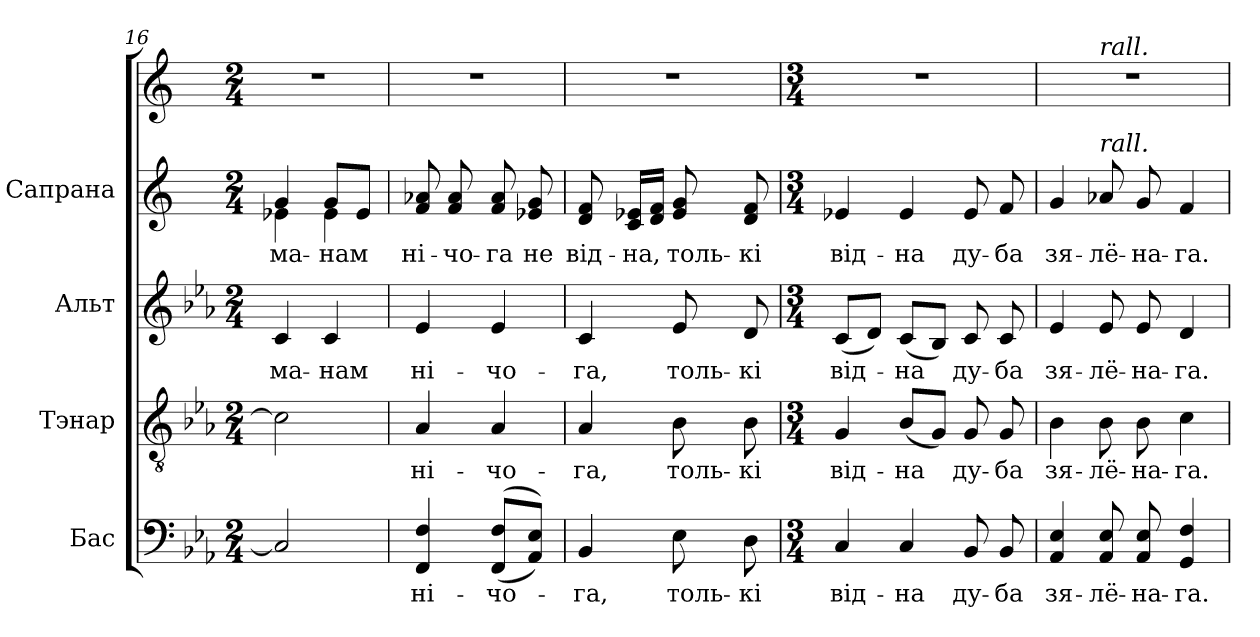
**kern	**text	**kern	**text	**kern	**text	**kern	**text	**kern
*part4	*part4	*part3	*part3	*part2	*part2	*part1	*part1	*part1
*staff5	*staff5	*staff4	*staff4	*staff3	*staff3	*staff2	*staff2	*staff1
*I"Бас	*	*I"Тэнар	*	*I"Альт	*	*I"Сапрана	*	*
*clefF4	*	*clefGv2	*	*clefG2	*	*clefG2	*	*clefG2
*	*	*ITrd7c12	*	*	*	*	*	*
*k[b-e-a-]	*	*k[b-e-a-]	*	*k[b-e-a-]	*	*k[]	*	*k[]
*c:	*	*c:	*	*c:	*	*a:	*	*a:
*M2/4	*	*M2/4	*	*M2/4	*	*M2/4	*	*M2/4
=16	=16	=16	=16	=16	=16	=16	=16	=16
!	!	!	!	!	!LO:LY:b:color=#000000	!	!	!
!	!	!	!	!	!	!	!LO:LY:b:color=#000000	!LO:N:vis=1
*	*	*	*	*	*	*^	*	*
2Ci/]	.	2Ci\]	.	4ci/	-ма-	4gi/	4e-i\	-ма-	2r
!	!	!	!	!	!LO:LY:b:color=#000000	!	!	!	!
!	!	!	!	!	!	!	!	!LO:LY:b:color=#000000	!
.	.	.	.	4ci/	-нам	8gi/L	4e-i\	-нам	.
.	.	.	.	.	.	8e-i/J	.	.	.
*	*	*	*	*	*	*v	*v	*	*
=17	=17	=17	=17	=17	=17	=17	=17	=17
!	!LO:LY:b:color=#000000	!	!	!	!	!	!	!
!	!	!	!LO:LY:b:color=#000000	!	!	!	!	!
!	!	!	!	!	!LO:LY:b:color=#000000	!	!	!
!	!	!	!	!	!	!	!LO:LY:b:color=#000000	!LO:N:vis=1
4FFi/ 4Fi	ні-	4AA-i/	ні-	4e-i/	ні-	8fi/ 8a-i	ні-	2r
!	!	!	!	!	!	!	!LO:LY:b:color=#000000	!
.	.	.	.	.	.	8fi/ 8a-i	-чо-	.
!	!LO:LY:b:color=#000000	!	!	!	!	!	!	!
!	!	!	!LO:LY:b:color=#000000	!	!	!	!	!
!	!	!	!	!	!LO:LY:b:color=#000000	!	!	!
!	!	!	!	!	!	!	!LO:LY:b:color=#000000	!
((8FFi/ 8FiL	-чо-	4AA-i/	-чо-	4e-i/	-чо-	8fi/ 8a-i	-га	.
!	!	!	!	!	!	!	!LO:LY:b:color=#000000	!
8AA-i/ 8E-iJ))	.	.	.	.	.	8e-i/ 8gi	не	.
!!LO:PB:g=z
=18	=18	=18	=18	=18	=18	=18	=18	=18
!	!LO:LY:b:color=#000000	!	!	!	!	!	!	!
!	!	!	!LO:LY:b:color=#000000	!	!	!	!	!
!	!	!	!	!	!LO:LY:b:color=#000000	!	!	!
!	!	!	!	!	!	!	!LO:LY:b:color=#000000	!LO:N:vis=1
4BB-i/	-га,	4AA-i/	-га,	4ci/	-га,	8di/ 8fi	від-	2r
!	!	!	!	!	!	!	!LO:LY:b:color=#000000	!
.	.	.	.	.	.	16ci/ 16e-iLL	-на,	.
.	.	.	.	.	.	16di/ 16fiJJ	.	.
!	!LO:LY:b:color=#000000	!	!	!	!	!	!	!
!	!	!	!LO:LY:b:color=#000000	!	!	!	!	!
!	!	!	!	!	!LO:LY:b:color=#000000	!	!	!
!	!	!	!	!	!	!	!LO:LY:b:color=#000000	!
8E-i\	толь-	8BB-i\	толь-	8e-i/	толь-	8e-i/ 8gi	толь-	.
!	!LO:LY:b:color=#000000	!	!	!	!	!	!	!
!	!	!	!LO:LY:b:color=#000000	!	!	!	!	!
!	!	!	!	!	!LO:LY:b:color=#000000	!	!	!
!	!	!	!	!	!	!	!LO:LY:b:color=#000000	!
8Di\	-кі	8BB-i\	-кі	8di/	-кі	8di/ 8fi	-кі	.
=19	=19	=19	=19	=19	=19	=19	=19	=19
*M3/4	*	*M3/4	*	*M3/4	*	*M3/4	*	*M3/4
!	!LO:LY:b:color=#000000	!	!	!	!	!	!	!
!	!	!	!LO:LY:b:color=#000000	!	!	!	!	!
!	!	!	!	!	!LO:LY:b:color=#000000	!	!	!
!	!	!	!	!	!	!	!LO:LY:b:color=#000000	!LO:N:vis=1
4Ci/	від-	4GGi/	від-	(8ci/L	від-	4e-i/	від-	2.r
.	.	.	.	8di/J)	.	.	.	.
!	!LO:LY:b:color=#000000	!	!	!	!	!	!	!
!	!	!	!LO:LY:b:color=#000000	!	!	!	!	!
!	!	!	!	!	!LO:LY:b:color=#000000	!	!	!
!	!	!	!	!	!	!	!LO:LY:b:color=#000000	!
4Ci/	-на	(8BB-i/L	-на	(8ci/L	-на	4e-i/	-на	.
.	.	8GGi/J)	.	8B-i/J)	.	.	.	.
!	!LO:LY:b:color=#000000	!	!	!	!	!	!	!
!	!	!	!LO:LY:b:color=#000000	!	!	!	!	!
!	!	!	!	!	!LO:LY:b:color=#000000	!	!	!
!	!	!	!	!	!	!	!LO:LY:b:color=#000000	!
8BB-i/	ду-	8GGi/	ду-	8ci/	ду-	8e-i/	ду-	.
!	!LO:LY:b:color=#000000	!	!	!	!	!	!	!
!	!	!	!LO:LY:b:color=#000000	!	!	!	!	!
!	!	!	!	!	!LO:LY:b:color=#000000	!	!	!
!	!	!	!	!	!	!	!LO:LY:b:color=#000000	!
8BB-i/	-ба	8GGi/	-ба	8ci/	-ба	8fi/	-ба	.
=20	=20	=20	=20	=20	=20	=20	=20	=20
!	!LO:LY:b:color=#000000	!	!	!	!	!	!	!
!	!	!	!LO:LY:b:color=#000000	!	!	!	!	!
!	!	!	!	!	!LO:LY:b:color=#000000	!	!	!
!	!	!	!	!	!	!	!LO:LY:b:color=#000000	!LO:N:vis=1
*	*	*	*	*	*	*	*	*^
4AA-i/ 4E-i	зя-	4BB-i\	зя-	4e-i/	зя-	4gi/	зя-	2.r	4ryy
!	!LO:LY:b:color=#000000	!	!	!	!	!	!	!	!
!	!	!	!LO:LY:b:color=#000000	!	!	!	!	!	!
!	!	!	!	!	!LO:LY:b:color=#000000	!	!	!	!
!	!	!	!	!	!	!	!	!	!LO:TX:a:i:t=rall.
!	!	!	!	!	!	!LO:TX:a:i:t=rall.	!	!	!
!	!	!	!	!	!	!	!LO:LY:b:color=#000000	!	!
8AA-i/ 8E-i	-лё-	8BB-i\	-лё-	8e-i/	-лё-	8a-i/	-лё-	.	2ryy
!	!LO:LY:b:color=#000000	!	!	!	!	!	!	!	!
!	!	!	!LO:LY:b:color=#000000	!	!	!	!	!	!
!	!	!	!	!	!LO:LY:b:color=#000000	!	!	!	!
!	!	!	!	!	!	!	!LO:LY:b:color=#000000	!	!
8AA-i/ 8E-i	-на-	8BB-i\	-на-	8e-i/	-на-	8gi/	-на-	.	.
!	!LO:LY:b:color=#000000	!	!	!	!	!	!	!	!
!	!	!	!LO:LY:b:color=#000000	!	!	!	!	!	!
!	!	!	!	!	!LO:LY:b:color=#000000	!	!	!	!
!	!	!	!	!	!	!	!LO:LY:b:color=#000000	!	!
4GGi/ 4Fi	-га.	4Ci\	-га.	4di/	-га.	4fi/	-га.	.	.
*	*	*	*	*	*	*	*	*v	*v
=	=	=	=	=	=	=	=	=
*-	*-	*-	*-	*-	*-	*-	*-	*-
